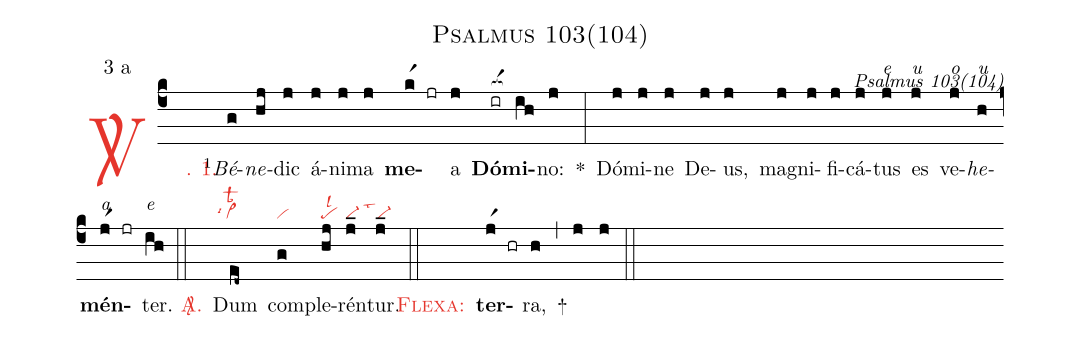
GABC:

name: Psalmus 103(104);
mode: 3;
mode-differentia: a;
commentary: Psalmus 103(104);
nabc-lines: 1;
%%
(c4)

<c><sp>V/</sp>. 1.</c>() <v>\VSup{1}</v><i>Bé</i>(g)<i>ne</i>(hj)dic(j) á(j)ni(j)ma(j) <b>me</b>(kr1 jr)a(j) <b>Dó</b>(ir[ocba:1{])<b>mi</b>(ih[ocba:0}])no:(j) *(:) Dó(j)mi(j)ne(j) De(j)us,(j) ma(j)gni(j)fi(j)cá(j)tus<alt>e</alt>(j) es<alt>u</alt>(j) ve<alt>o</alt>(j)<i>he</i><alt>u</alt>(h)<b>mén</b><alt>a</alt>(jr1 jr)ter.<alt>e</alt>(ih)

(::)

<nlba><c><sp>A/</sp>.</c>() Dum</nlba>(ed~|````vi>lsb2lsi4) com(g|vi)ple(hj|pelsl2)rén(j_|vi-)tur.(j_|````vi-lst1)

(::)

<c><sc>Flexa:</sc></c>() <b>ter</b>(jr1 hr)ra,(h) +(,) (j) (j)

(::)
